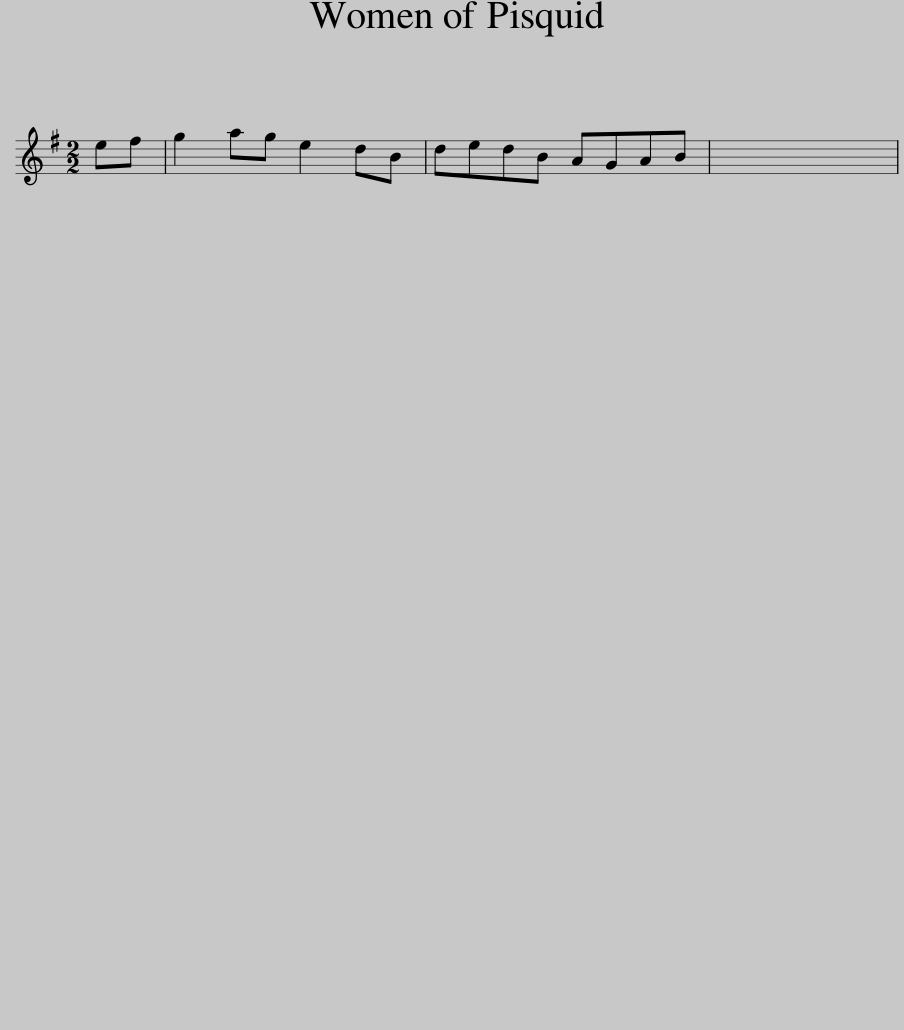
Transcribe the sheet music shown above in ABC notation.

X:1
L:1/8
M:2/2
I:linebreak $
K:G
V:1 treble
V:1
 ef | g2 ag e2 dB | dedB AGAB | x8 | %4
